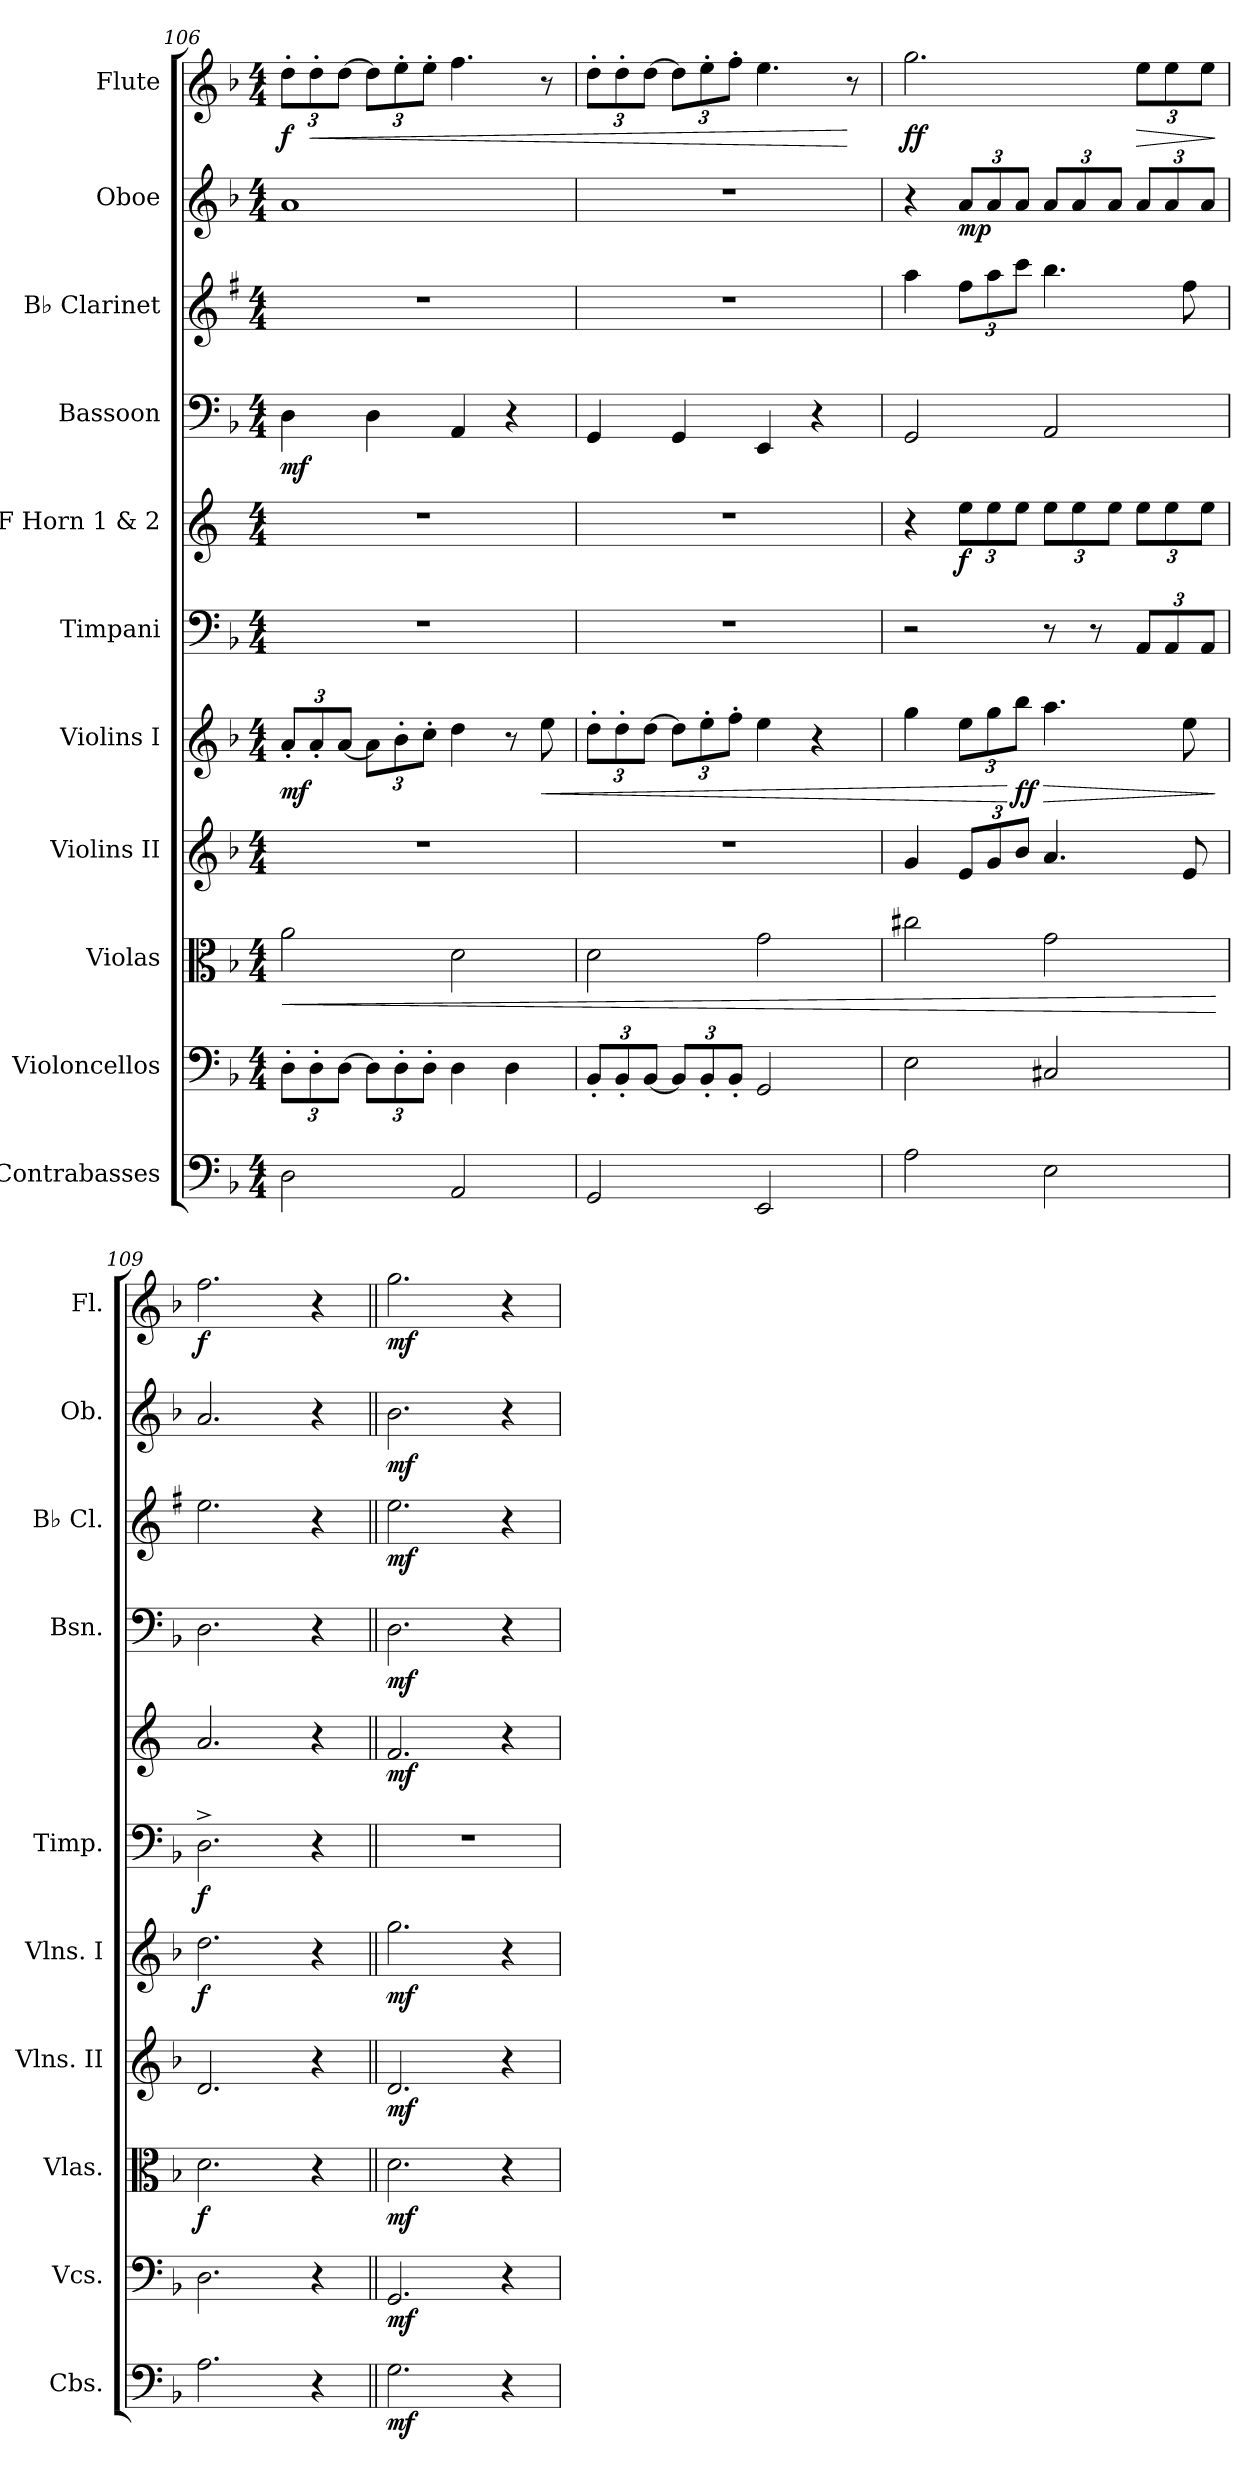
**kern	**dynam	**kern	**dynam	**kern	**dynam	**kern	**dynam	**kern	**dynam	**kern	**dynam	**kern	**dynam	**kern	**dynam	**kern	**dynam	**kern	**dynam	**kern	**dynam
*part11	*part11	*part10	*part10	*part9	*part9	*part8	*part8	*part7	*part7	*part6	*part6	*part5	*part5	*part4	*part4	*part3	*part3	*part2	*part2	*part1	*part1
*staff11	*staff11	*staff10	*staff10	*staff9	*staff9	*staff8	*staff8	*staff7	*staff7	*staff6	*staff6	*staff5	*staff5	*staff4	*staff4	*staff3	*staff3	*staff2	*staff2	*staff1	*staff1
*I"Contrabasses	*	*I"Violoncellos	*	*I"Violas	*	*I"Violins II	*	*I"Violins I	*	*I"Timpani	*	*I"F Horn 1 &amp; 2	*	*I"Bassoon	*	*I"B♭ Clarinet	*	*I"Oboe	*	*I"Flute	*
*I'Cbs.	*	*I'Vcs.	*	*I'Vlas.	*	*I'Vlns. II	*	*I'Vlns. I	*	*I'Timp.	*	*	*	*I'Bsn.	*	*I'B♭ Cl.	*	*I'Ob.	*	*I'Fl.	*
*clefF4	*	*clefF4	*	*clefC3	*	*clefG2	*	*clefG2	*	*clefF4	*	*clefG2	*	*clefF4	*	*clefG2	*	*clefG2	*	*clefG2	*
*ITrd7c12	*	*	*	*	*	*	*	*	*	*	*	*ITrd4c7	*	*	*	*ITrd1c2	*	*	*	*	*
*k[b-]	*	*k[b-]	*	*k[b-]	*	*k[b-]	*	*k[b-]	*	*k[b-]	*	*k[b-]	*	*k[b-]	*	*k[b-]	*	*k[b-]	*	*k[b-]	*
*M4/4	*	*M4/4	*	*M4/4	*	*M4/4	*	*M4/4	*	*M4/4	*	*M4/4	*	*M4/4	*	*M4/4	*	*M4/4	*	*M4/4	*
*	*	*Xbrackettup	*	*	*	*	*	*	*	*	*	*	*	*	*	*	*	*	*	*	*
=106	=106	=106	=106	=106	=106	=106	=106	=106	=106	=106	=106	=106	=106	=106	=106	=106	=106	=106	=106	=106	=106
!	!	!	!	!	!LO:HP:b	!	!	!	!	!	!	!	!	!	!	!	!	!	!	!	!
*	*	*	*	*	*	*	*	*Xbrackettup	*	*	*	*	*	*	*	*	*	*	*	*Xbrackettup	*
!	!	!	!	!	!	!	!	!	!LO:DY:b	!	!	!	!	!	!LO:DY:b	!	!	!	!	!	!LO:DY:b
2DD\	.	12D'\L	.	2a\	<	1r	.	12a'/L	mf	1r	.	1r	.	4D\	mf	1r	.	1a	.	12dd'\L	f
!	!	!	!	!	!	!	!	!	!	!	!	!	!	!	!	!	!	!	!	!	!LO:HP:b
.	.	12D'\	.	.	.	.	.	12a'/	.	.	.	.	.	.	.	.	.	.	.	12dd'\	<
.	.	[12D\J	.	.	.	.	.	[12a/J	.	.	.	.	.	.	.	.	.	.	.	[12dd\J	.
.	.	12D\L]	.	.	.	.	.	12a\L]	.	.	.	.	.	4D\	.	.	.	.	.	12dd\L]	.
.	.	12D'\	.	.	.	.	.	12b-'\	.	.	.	.	.	.	.	.	.	.	.	12ee'\	.
.	.	12D'\J	.	.	.	.	.	12cc'\J	.	.	.	.	.	.	.	.	.	.	.	12ee'\J	.
2AAA/	.	4D\	.	2d\	.	.	.	4dd\	.	.	.	.	.	4AA/	.	.	.	.	.	4.ff\	.
.	.	4D\	.	.	.	.	.	8r	.	.	.	.	.	4r	.	.	.	.	.	.	.
!	!	!	!	!	!	!	!	!	!LO:HP:b	!	!	!	!	!	!	!	!	!	!	!	!
.	.	.	.	.	.	.	.	8ee\	<	.	.	.	.	.	.	.	.	.	.	8r	.
!!LO:LB:g=z
=107	=107	=107	=107	=107	=107	=107	=107	=107	=107	=107	=107	=107	=107	=107	=107	=107	=107	=107	=107	=107	=107
2GGG/	.	12BB-'/L	.	2d\	.	1r	.	12dd'\L	.	1r	.	1r	.	4GG/	.	1r	.	1r	.	12dd'\L	.
.	.	12BB-'/	.	.	.	.	.	12dd'\	.	.	.	.	.	.	.	.	.	.	.	12dd'\	.
.	.	[12BB-/J	.	.	.	.	.	[12dd\J	.	.	.	.	.	.	.	.	.	.	.	[12dd\J	.
.	.	12BB-/L]	.	.	.	.	.	12dd\L]	.	.	.	.	.	4GG/	.	.	.	.	.	12dd\L]	.
.	.	12BB-'/	.	.	.	.	.	12ee'\	.	.	.	.	.	.	.	.	.	.	.	12ee'\	.
.	.	12BB-'/J	.	.	.	.	.	12ff'\J	.	.	.	.	.	.	.	.	.	.	.	12ff'\J	.
2EEE/	.	2GG/	.	2g\	.	.	.	4ee\	.	.	.	.	.	4EE/	.	.	.	.	.	4.ee\	.
.	.	.	.	.	.	.	.	4r	.	.	.	.	.	4r	.	.	.	.	.	.	.
.	.	.	.	.	.	.	.	.	.	.	.	.	.	.	.	.	.	.	.	8r	[
=108	=108	=108	=108	=108	=108	=108	=108	=108	=108	=108	=108	=108	=108	=108	=108	=108	=108	=108	=108	=108	=108
!	!	!	!	!	!	!	!	!	!	!	!	!	!	!	!	!	!	!	!	!	!LO:DY:b
2AA\	.	2E\	.	2cc#X\	.	4g/	.	4gg\	.	2r	.	4r	.	2GG/	.	4gg\	.	4r	.	2.gg\	ff
*	*	*	*	*	*	*Xbrackettup	*	*	*	*	*	*Xbrackettup	*	*	*	*Xbrackettup	*	*Xbrackettup	*	*	*
!	!	!	!	!	!	!	!	!	!	!	!	!	!LO:DY:b	!	!	!	!	!	!LO:DY:b	!	!
.	.	.	.	.	.	12e/L	.	12ee\L	.	.	.	12a\L	f	.	.	12ee\L	.	12a/L	mp	.	.
.	.	.	.	.	.	12g/	.	12gg\	.	.	.	12a\	.	.	.	12gg\	.	12a/	.	.	.
!	!	!	!	!	!	!	!	!	!LO:DY:n=1:b	!	!	!	!	!	!	!	!	!	!	!	!
.	.	.	.	.	.	12b-/J	.	12bb-\J	[ ff	.	.	12a\J	.	.	.	12bb-\J	.	12a/J	.	.	.
!	!	!	!	!	!	!	!	!	!LO:HP:b	!	!	!	!	!	!	!	!	!	!	!	!
2EE\	.	2C#X/	.	2g\	.	4.a/	.	4.aa\	>	8r	.	12a\L	.	2AA/	.	4.aa\	.	12a/L	.	.	.
.	.	.	.	.	.	.	.	.	.	.	.	12a\	.	.	.	.	.	12a/	.	.	.
.	.	.	.	.	.	.	.	.	.	8r	.	.	.	.	.	.	.	.	.	.	.
.	.	.	.	.	.	.	.	.	.	.	.	12a\J	.	.	.	.	.	12a/J	.	.	.
*	*	*	*	*	*	*	*	*	*	*Xbrackettup	*	*	*	*	*	*	*	*	*	*	*
!	!	!	!	!	!	!	!	!	!	!	!	!	!	!	!	!	!	!	!	!	!LO:HP:b
.	.	.	.	.	.	.	.	.	.	12AA/L	.	12a\L	.	.	.	.	.	12a/L	.	12ee\L	>
.	.	.	.	.	.	.	.	.	.	12AA/	.	12a\	.	.	.	.	.	12a/	.	12ee\	.
.	.	.	.	.	.	8e/	.	8ee\	.	.	.	.	.	.	.	8ee\	.	.	.	.	.
.	.	.	.	.	.	.	.	.	.	12AA/J	.	12a\J	.	.	.	.	.	12a/J	.	12ee\J	.
.	.	.	.	.	[	.	.	.	]	.	.	.	.	.	.	.	.	.	.	.	]
=109	=109	=109	=109	=109	=109	=109	=109	=109	=109	=109	=109	=109	=109	=109	=109	=109	=109	=109	=109	=109	=109
!	!	!	!	!	!LO:DY:b	!	!	!	!LO:DY:b	!	!LO:DY:b	!	!	!	!	!	!	!	!	!	!LO:DY:b
2.AA\	.	2.D\	.	2.d\	f	2.d/	.	2.dd\	f	2.D^\	f	2.d/	.	2.D\	.	2.dd\	.	2.a/	.	2.ff\	f
4r	.	4r	.	4r	.	4r	.	4r	.	4r	.	4r	.	4r	.	4r	.	4r	.	4r	.
=110||	=110||	=110||	=110||	=110||	=110||	=110||	=110||	=110||	=110||	=110||	=110||	=110||	=110||	=110||	=110||	=110||	=110||	=110||	=110||	=110||	=110||
!	!LO:DY:b	!	!LO:DY:b	!	!LO:DY:b	!	!LO:DY:b	!	!LO:DY:b	!	!	!	!LO:DY:b	!	!LO:DY:b	!	!LO:DY:b	!	!LO:DY:b	!	!LO:DY:b
2.GG\	mf	2.GG/	mf	2.d\	mf	2.d/	mf	2.gg\	mf	1r	.	2.B-/	mf	2.D\	mf	2.dd\	mf	2.b-\	mf	2.gg\	mf
4r	.	4r	.	4r	.	4r	.	4r	.	.	.	4r	.	4r	.	4r	.	4r	.	4r	.
=	=	=	=	=	=	=	=	=	=	=	=	=	=	=	=	=	=	=	=	=	=
*-	*-	*-	*-	*-	*-	*-	*-	*-	*-	*-	*-	*-	*-	*-	*-	*-	*-	*-	*-	*-	*-
